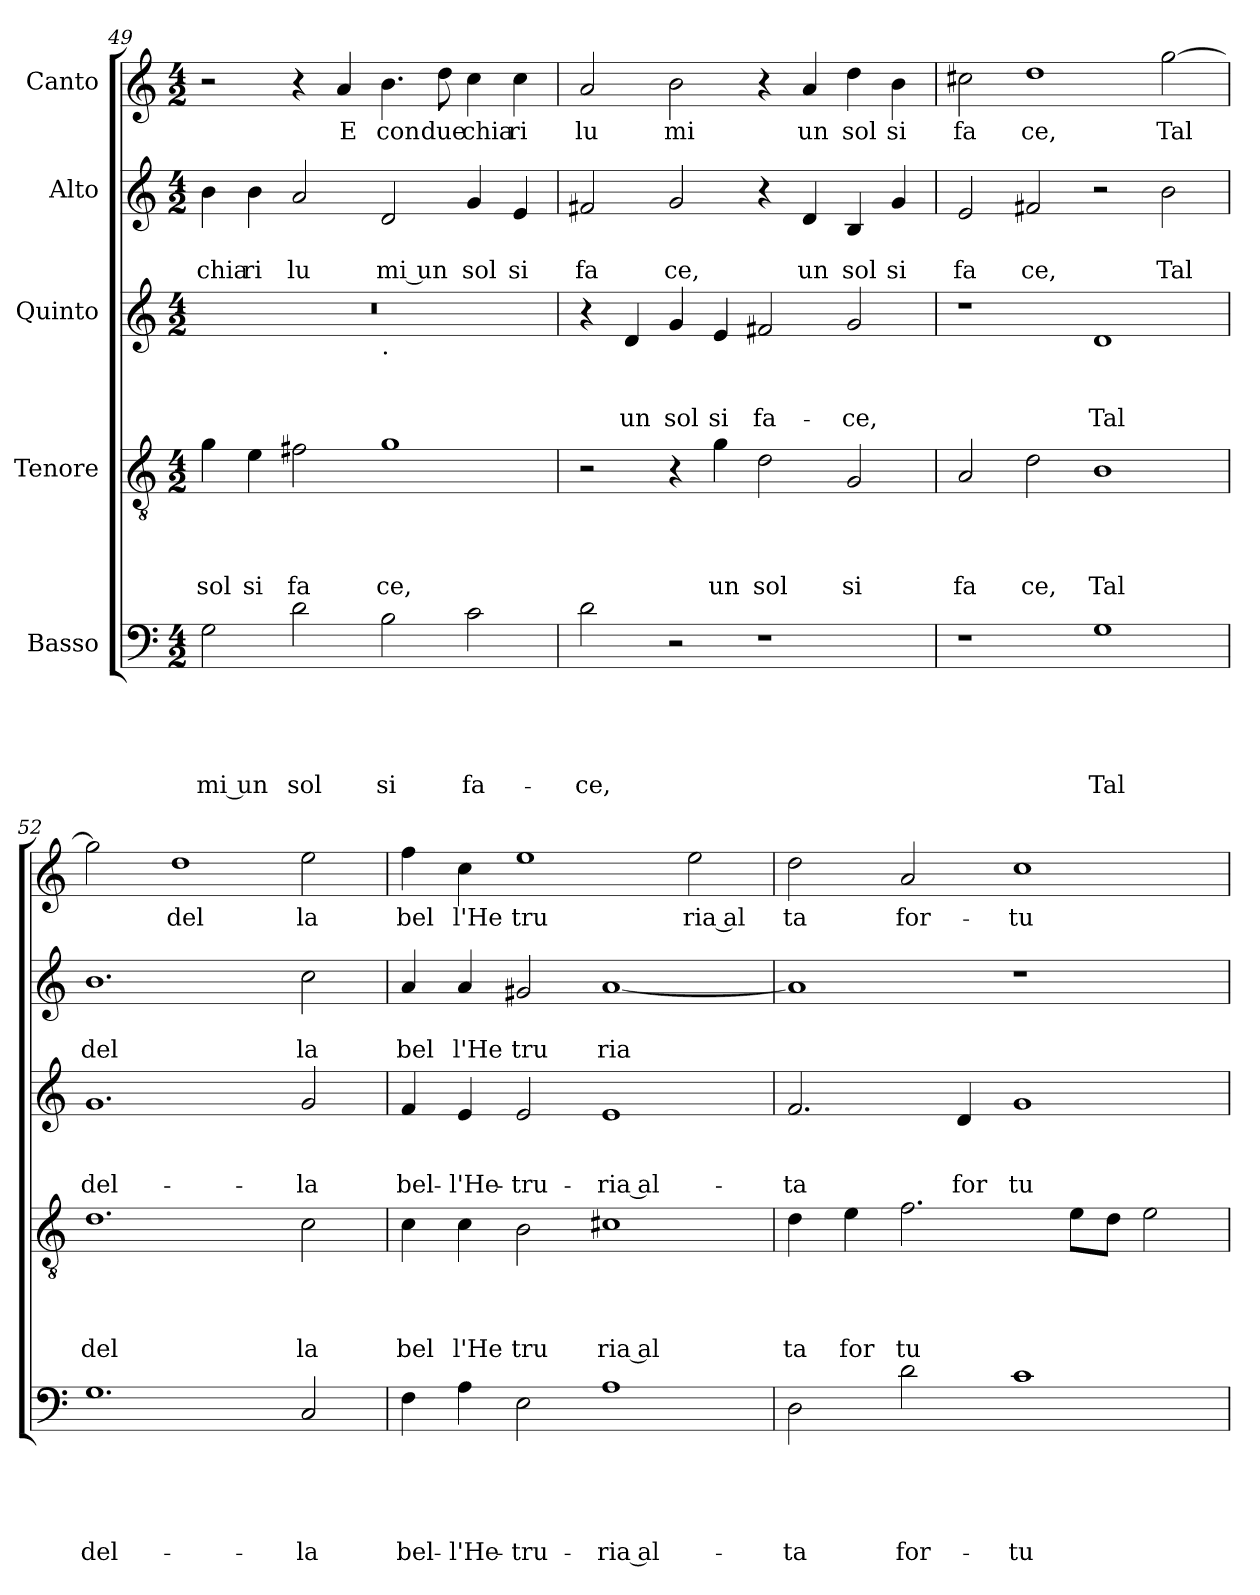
**kern	**text	**text	**text	**text	**text	**kern	**text	**text	**text	**text	**kern	**text	**text	**text	**kern	**text	**text	**kern	**text
*part5	*part5	*part5	*part5	*part5	*part5	*part4	*part4	*part4	*part4	*part4	*part3	*part3	*part3	*part3	*part2	*part2	*part2	*part1	*part1
*staff5	*staff5	*staff5	*staff5	*staff5	*staff5	*staff4	*staff4	*staff4	*staff4	*staff4	*staff3	*staff3	*staff3	*staff3	*staff2	*staff2	*staff2	*staff1	*staff1
*I"Basso	*	*	*	*	*	*I"Tenore	*	*	*	*	*I"Quinto	*	*	*	*I"Alto	*	*	*I"Canto	*
!!LO:LB:g=z
*clefF4	*	*	*	*	*	*clefGv2	*	*	*	*	*clefG2	*	*	*	*clefG2	*	*	*clefG2	*
*k[]	*	*	*	*	*	*k[]	*	*	*	*	*k[]	*	*	*	*k[]	*	*	*k[]	*
*C:	*	*	*	*	*	*C:	*	*	*	*	*C:	*	*	*	*C:	*	*	*C:	*
*M4/2	*	*	*	*	*	*M4/2	*	*	*	*	*M4/2	*	*	*	*M4/2	*	*	*M4/2	*
=49	=49	=49	=49	=49	=49	=49	=49	=49	=49	=49	=49	=49	=49	=49	=49	=49	=49	=49	=49
!	!	!	!	!	!LO:LY:b:rj	!	!	!	!	!LO:LY:b	!	!	!	!	!	!	!LO:LY:b	!	!
*	*	*	*	*	*	*	*	*	*	*	*^	*	*	*	*	*	*	*	*
2G\	.	.	.	.	-mi un	4g\	.	.	.	sol	0r	1ryy	.	.	.	4b\	.	chia	2r	.
!	!	!	!	!	!	!	!	!	!	!LO:LY:b	!	!	!	!	!	!	!	!LO:LY:b	!	!
.	.	.	.	.	.	4e\	.	.	.	si	.	.	.	.	.	4b\	.	ri	.	.
!	!	!	!	!	!LO:LY:b	!	!	!	!	!LO:LY:b	!	!	!	!	!	!	!	!LO:LY:b	!	!
2d\	.	.	.	.	sol	2f#X\	.	.	.	fa	.	.	.	.	.	2a/	.	lu	4r	.
!	!	!	!	!	!	!	!	!	!	!	!	!	!	!	!	!	!	!	!	!LO:LY:b
.	.	.	.	.	.	.	.	.	.	.	.	.	.	.	.	.	.	.	4a/	E
!	!	!	!	!	!	!	!	!	!	!	!	!LO:TX:b:t=.	!	!	!	!	!	!	!	!
!	!	!	!	!	!LO:LY:b	!	!	!	!	!LO:LY:b	!	!	!	!	!	!	!	!LO:LY:b:rj	!	!LO:LY:b
2B\	.	.	.	.	si	1g	.	.	.	ce,	.	1ryy	.	.	.	2d/	.	mi un	4.b\	con
!	!	!	!	!	!	!	!	!	!	!	!	!	!	!	!	!	!	!	!	!LO:LY:b
.	.	.	.	.	.	.	.	.	.	.	.	.	.	.	.	.	.	.	8dd\	due
!	!	!	!	!	!LO:LY:b	!	!	!	!	!	!	!	!	!	!	!	!	!LO:LY:b	!	!LO:LY:b
2c\	.	.	.	.	fa-	.	.	.	.	.	.	.	.	.	.	4g/	.	sol	4cc\	chia
!	!	!	!	!	!	!	!	!	!	!	!	!	!	!	!	!	!	!LO:LY:b	!	!LO:LY:b
.	.	.	.	.	.	.	.	.	.	.	.	.	.	.	.	4e/	.	si	4cc\	ri
=50	=50	=50	=50	=50	=50	=50	=50	=50	=50	=50	=50	=50	=50	=50	=50	=50	=50	=50	=50	=50
!	!	!	!	!	!LO:LY:b	!	!	!	!	!	!	!	!	!	!	!	!	!LO:LY:b	!	!LO:LY:b
*	*	*	*	*	*	*	*	*	*	*	*v	*v	*	*	*	*	*	*	*	*
2d\	.	.	.	.	-ce,	2r	.	.	.	.	4r	.	.	.	2f#X/	.	fa	2a/	lu
!	!	!	!	!	!	!	!	!	!	!	!	!	!	!LO:LY:b	!	!	!	!	!
.	.	.	.	.	.	.	.	.	.	.	4d/	.	.	un	.	.	.	.	.
!	!	!	!	!	!	!	!	!	!	!	!	!	!	!LO:LY:b	!	!	!LO:LY:b	!	!LO:LY:b
2r	.	.	.	.	.	4r	.	.	.	.	4g/	.	.	sol	2g/	.	ce,	2b\	mi
!	!	!	!	!	!	!	!	!	!	!LO:LY:b	!	!	!	!LO:LY:b	!	!	!	!	!
.	.	.	.	.	.	4g\	.	.	.	un	4e/	.	.	si	.	.	.	.	.
!	!	!	!	!	!	!	!	!	!	!LO:LY:b	!	!	!	!LO:LY:b	!	!	!	!	!
1r	.	.	.	.	.	2d\	.	.	.	sol	2f#X/	.	.	fa-	4r	.	.	4r	.
!	!	!	!	!	!	!	!	!	!	!	!	!	!	!	!	!	!LO:LY:b	!	!LO:LY:b
.	.	.	.	.	.	.	.	.	.	.	.	.	.	.	4d/	.	un	4a/	un
!	!	!	!	!	!	!	!	!	!	!LO:LY:b	!	!	!	!LO:LY:b	!	!	!LO:LY:b	!	!LO:LY:b
.	.	.	.	.	.	2G/	.	.	.	si	2g/	.	.	-ce,	4B/	.	sol	4dd\	sol
!	!	!	!	!	!	!	!	!	!	!	!	!	!	!	!	!	!LO:LY:b	!	!LO:LY:b
.	.	.	.	.	.	.	.	.	.	.	.	.	.	.	4g/	.	si	4b\	si
=51	=51	=51	=51	=51	=51	=51	=51	=51	=51	=51	=51	=51	=51	=51	=51	=51	=51	=51	=51
!	!	!	!	!	!	!	!	!	!	!LO:LY:b	!	!	!	!	!	!	!LO:LY:b	!	!LO:LY:b
1r	.	.	.	.	.	2A/	.	.	.	fa	1r	.	.	.	2e/	.	fa	2cc#X\	fa
!	!	!	!	!	!	!	!	!	!	!LO:LY:b	!	!	!	!	!	!	!LO:LY:b	!	!LO:LY:b
.	.	.	.	.	.	2d\	.	.	.	ce,	.	.	.	.	2f#X/	.	ce,	1dd	ce,
!	!	!	!	!	!LO:LY:b	!	!	!	!	!LO:LY:b	!	!	!	!LO:LY:b	!	!	!	!	!
1G	.	.	.	.	Tal	1B	.	.	.	Tal	1d	.	.	Tal	2r	.	.	.	.
!	!	!	!	!	!	!	!	!	!	!	!	!	!	!	!	!	!LO:LY:b	!	!LO:LY:b
.	.	.	.	.	.	.	.	.	.	.	.	.	.	.	2b\	.	Tal	[>2gg\	Tal
=52	=52	=52	=52	=52	=52	=52	=52	=52	=52	=52	=52	=52	=52	=52	=52	=52	=52	=52	=52
!	!	!	!	!	!LO:LY:b	!	!	!	!	!LO:LY:b	!	!	!	!LO:LY:b	!	!	!LO:LY:b	!	!
1.G	.	.	.	.	del-	1.d	.	.	.	del	1.g	.	.	del-	1.b	.	del	2gg\]	.
!	!	!	!	!	!	!	!	!	!	!	!	!	!	!	!	!	!	!	!LO:LY:b
.	.	.	.	.	.	.	.	.	.	.	.	.	.	.	.	.	.	1dd	del
!	!	!	!	!	!LO:LY:b	!	!	!	!	!LO:LY:b	!	!	!	!LO:LY:b	!	!	!LO:LY:b	!	!LO:LY:b
2C/	.	.	.	.	-la	2c\	.	.	.	la	2g/	.	.	-la	2cc\	.	la	2ee\	la
=53	=53	=53	=53	=53	=53	=53	=53	=53	=53	=53	=53	=53	=53	=53	=53	=53	=53	=53	=53
!	!	!	!	!	!LO:LY:b	!	!	!	!	!LO:LY:b	!	!	!	!LO:LY:b	!	!	!LO:LY:b	!	!LO:LY:b
4F\	.	.	.	.	bel-	4c\	.	.	.	bel	4f/	.	.	bel-	4a/	.	bel	4ff\	bel
!	!	!	!	!	!LO:LY:b	!	!	!	!	!LO:LY:b	!	!	!	!LO:LY:b	!	!	!LO:LY:b	!	!LO:LY:b
4A\	.	.	.	.	-l'He-	4c\	.	.	.	l'He	4e/	.	.	-l'He-	4a/	.	l'He	4cc\	l'He
!	!	!	!	!	!LO:LY:b	!	!	!	!	!LO:LY:b	!	!	!	!LO:LY:b	!	!	!LO:LY:b	!	!LO:LY:b
2E\	.	.	.	.	-tru-	2B\	.	.	.	tru	2e/	.	.	-tru-	2g#X/	.	tru	1ee	tru
!	!	!	!	!	!LO:LY:b:rj	!	!	!	!	!LO:LY:b:rj	!	!	!	!LO:LY:b:rj	!	!	!LO:LY:b	!	!
1A	.	.	.	.	-ria al-	1c#X	.	.	.	ria al	1e	.	.	-ria al-	[<1a	.	ria	.	.
!	!	!	!	!	!	!	!	!	!	!	!	!	!	!	!	!	!	!	!LO:LY:b:rj
.	.	.	.	.	.	.	.	.	.	.	.	.	.	.	.	.	.	2ee\	ria al
!!LO:LB:g=z
=54	=54	=54	=54	=54	=54	=54	=54	=54	=54	=54	=54	=54	=54	=54	=54	=54	=54	=54	=54
!	!	!	!	!	!LO:LY:b	!	!	!	!	!LO:LY:b	!	!	!	!LO:LY:b	!	!	!	!	!LO:LY:b
2D\	.	.	.	.	-ta	4d\	.	.	.	ta	2.f/	.	.	-ta	1a]	.	.	2dd\	ta
!	!	!	!	!	!	!	!	!	!	!LO:LY:b	!	!	!	!	!	!	!	!	!
.	.	.	.	.	.	4e\	.	.	.	for	.	.	.	.	.	.	.	.	.
!	!	!	!	!	!LO:LY:b	!	!	!	!	!LO:LY:b	!	!	!	!	!	!	!	!	!LO:LY:b
2d\	.	.	.	.	for-	2.f\	.	.	.	tu	.	.	.	.	.	.	.	2a/	for-
!	!	!	!	!	!	!	!	!	!	!	!	!	!	!LO:LY:b	!	!	!	!	!
.	.	.	.	.	.	.	.	.	.	.	4d/	.	.	for	.	.	.	.	.
!	!	!	!	!	!LO:LY:b	!	!	!	!	!	!	!	!	!LO:LY:b	!	!	!	!	!LO:LY:b
1c	.	.	.	.	-tu-	.	.	.	.	.	1g	.	.	tu	1r	.	.	1cc	-tu-
.	.	.	.	.	.	8e\L	.	.	.	.	.	.	.	.	.	.	.	.	.
.	.	.	.	.	.	8d\J	.	.	.	.	.	.	.	.	.	.	.	.	.
.	.	.	.	.	.	2e\	.	.	.	.	.	.	.	.	.	.	.	.	.
=	=	=	=	=	=	=	=	=	=	=	=	=	=	=	=	=	=	=	=
*-	*-	*-	*-	*-	*-	*-	*-	*-	*-	*-	*-	*-	*-	*-	*-	*-	*-	*-	*-
